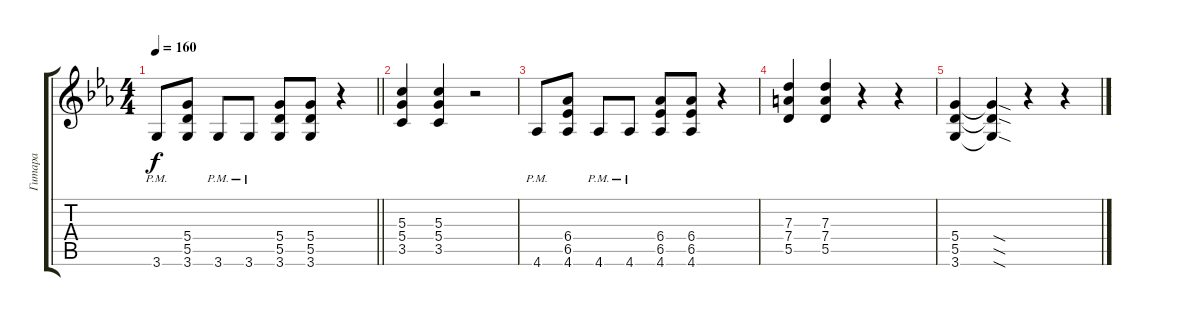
\track ("Гитара" "Гитара") {instrument acousticguitarsteel}
\staff {score tabs}
\tuning (E4 B3 G3 D3 A2 E2) {hide}
\ts (4 4)
\tempo 160
\clef g2
\barLineRight lightlight
\ks cminor
3.6{pm}.8{dy f} (5.4 5.5 3.6).8 3.6{pm}.8 3.6{pm}.8 (5.4 5.5 3.6).8 (5.4 5.5 3.6).8 r.4 |
(5.3 5.4 3.5).4{volume 12 instrument distortionguitar} (5.3 5.4 3.5).4 r.2 |
4.6{pm}.8 (6.4 6.5 4.6).8 4.6{pm}.8 4.6{pm}.8 (6.4 6.5 4.6).8 (6.4 6.5 4.6).8 r.4 |
(7.3 7.4 5.5).4 (7.3 7.4 5.5).4 r.4 r.4 |
(5.4 5.5 3.6).4 (5.4{sod t} 5.5{sod t} 3.6{sod t}).4 r.4 r.4
